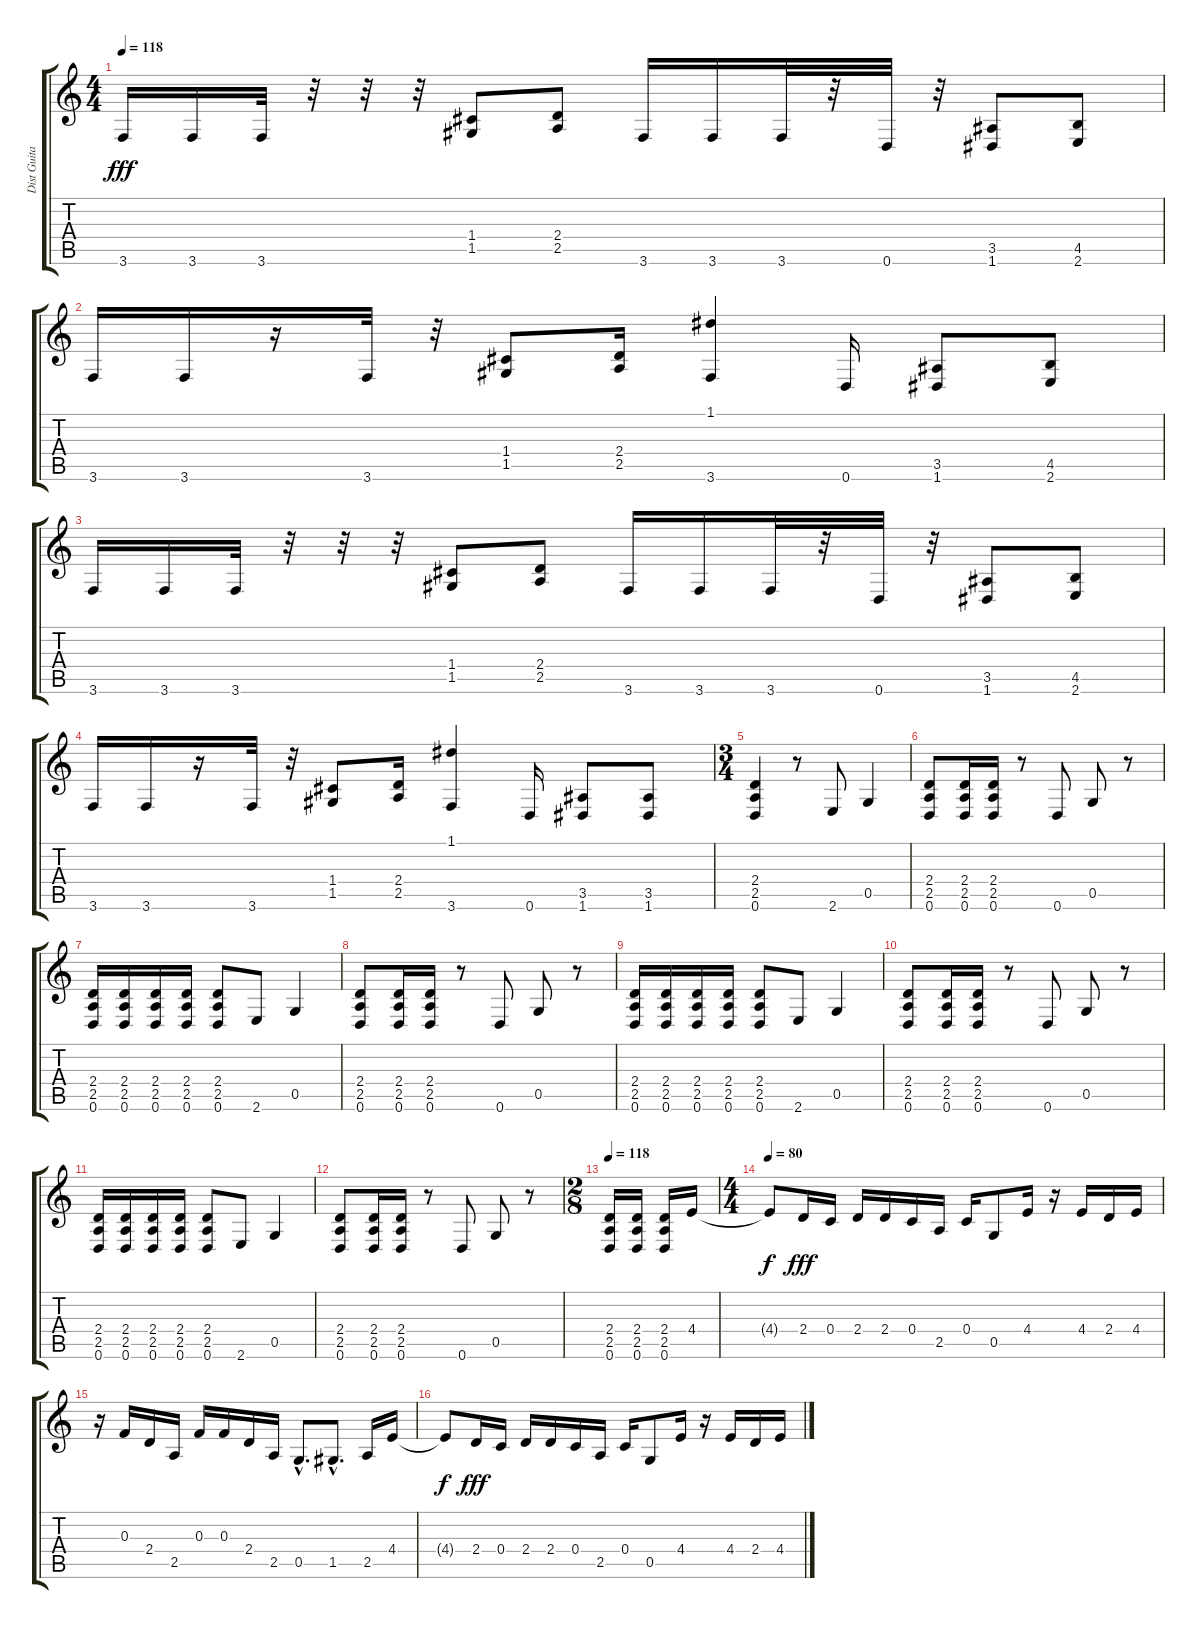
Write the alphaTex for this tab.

\track ("Dist Guitar" "Dist Guita") {instrument distortionguitar}
\staff {score tabs}
\tuning (D4 A3 F3 C3 G2 D2) {hide}
\ts (4 4)
\tempo 118
\clef g2
\ks c
3.6.16{dy fff} 3.6.16 3.6.32 r.32 r.32 r.32 (1.4 1.5).8 (2.4 2.5).8 3.6.16 3.6.16 3.6.32 r.32 0.6.32 r.32 (3.5 1.6).8 (4.5 2.6).8 |
3.6.16 3.6.16 r.16 3.6.32 r.32 (1.4 1.5).8 (2.4 2.5).16 (1.1 3.6).4 0.6.16 (3.5 1.6).8 (4.5 2.6).8 |
3.6.16 3.6.16 3.6.32 r.32 r.32 r.32 (1.4 1.5).8 (2.4 2.5).8 3.6.16 3.6.16 3.6.32 r.32 0.6.32 r.32 (3.5 1.6).8 (4.5 2.6).8 |
3.6.16 3.6.16 r.16 3.6.32 r.32 (1.4 1.5).8 (2.4 2.5).16 (1.1 3.6).4 0.6.16 (3.5 1.6).8 (3.5 1.6).8 |
\ts (3 4)
(2.4 2.5 0.6).4 r.8 2.6.8 0.5.4 |
(2.4 2.5 0.6).8 (2.4 2.5 0.6).16 (2.4 2.5 0.6).16 r.8 0.6.8 0.5.8 r.8 |
(2.4 2.5 0.6).16 (2.4 2.5 0.6).16 (2.4 2.5 0.6).16 (2.4 2.5 0.6).16 (2.4 2.5 0.6).8 2.6.8 0.5.4 |
(2.4 2.5 0.6).8 (2.4 2.5 0.6).16 (2.4 2.5 0.6).16 r.8 0.6.8 0.5.8 r.8 |
(2.4 2.5 0.6).16 (2.4 2.5 0.6).16 (2.4 2.5 0.6).16 (2.4 2.5 0.6).16 (2.4 2.5 0.6).8 2.6.8 0.5.4 |
(2.4 2.5 0.6).8 (2.4 2.5 0.6).16 (2.4 2.5 0.6).16 r.8 0.6.8 0.5.8 r.8 |
(2.4 2.5 0.6).16 (2.4 2.5 0.6).16 (2.4 2.5 0.6).16 (2.4 2.5 0.6).16 (2.4 2.5 0.6).8 2.6.8 0.5.4 |
(2.4 2.5 0.6).8 (2.4 2.5 0.6).16 (2.4 2.5 0.6).16 r.8 0.6.8 0.5.8 r.8 |
\ts (2 8)
\tempo 118
(2.4 2.5 0.6).16 (2.4 2.5 0.6).16 (2.4 2.5 0.6).16 4.4.16 |
\ts (4 4)
\tempo 80
4.4{t}.8{dy f} 2.4.16{dy fff} 0.4.16 2.4.16 2.4.16 0.4.16 2.5.16 0.4.16 0.5.8 4.4.16 r.16 4.4.16 2.4.16 4.4.16 |
r.16 0.3.16 2.4.16 2.5.16 0.3.16 0.3.16 2.4.16 2.5.16 0.5{hac}.8{d} 1.5{hac}.8{d} 2.5.16 4.4.16 |
4.4{t}.8{dy f} 2.4.16{dy fff} 0.4.16 2.4.16 2.4.16 0.4.16 2.5.16 0.4.16 0.5.8 4.4.16 r.16 4.4.16 2.4.16 4.4.16
